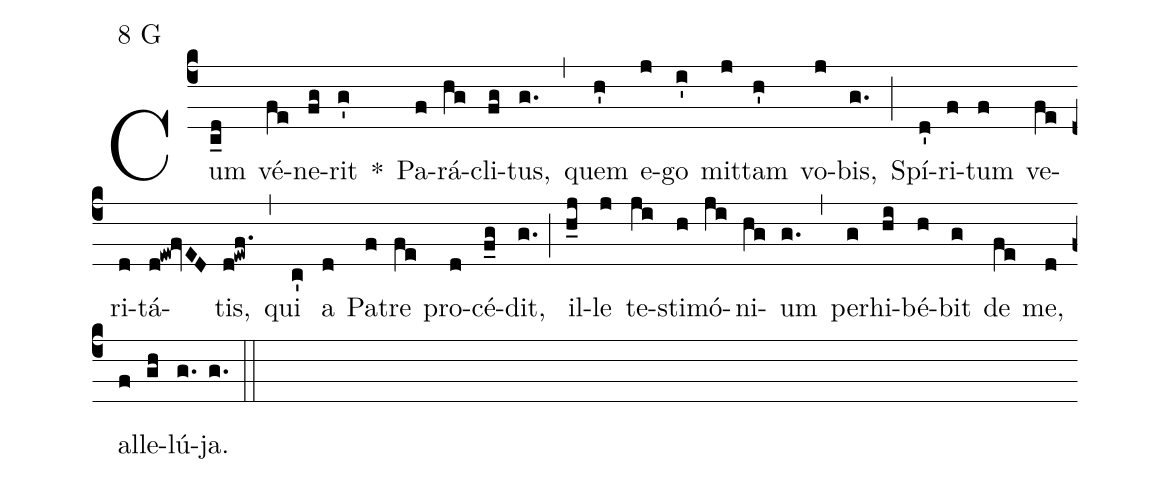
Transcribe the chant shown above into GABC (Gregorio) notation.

mode:8 G;
%%
(c4) Cum(c_d) vé(fe)ne(fg)rit(g') *() Pa(f)rá(hg)cli(fg)tus,(g.) (,) quem(h') e(j)go(i') mit(j)tam(h') vo(j)bis,(g.) (;) Spí(d')ri(f)tum(f) ve(fe)ri(d)tá(d!ew!fvED)tis,(d!ewf.) (,) qui(c') a(d) Pa(f)tre(fe) pro(d)cé(f_g)dit,(g.) (;) il(h_j)le(j) te(ji)sti(h)mó(ji)ni(hg)um(g.) (,) per(g)hi(hi)bé(h)bit(g) de(fe) me,(d) al(f)le(gh)lú(g.)ja.(g.) (::)
